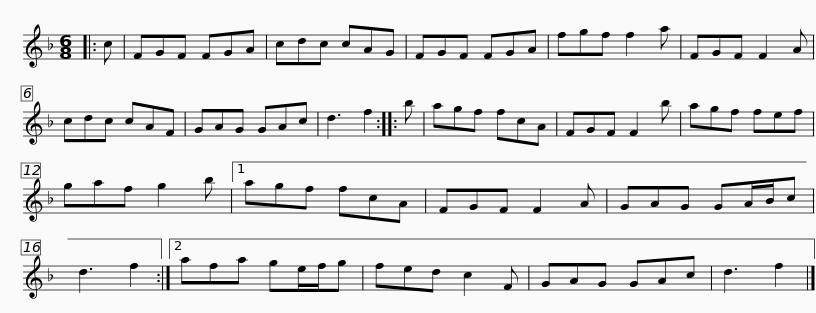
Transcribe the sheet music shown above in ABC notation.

X:1
L:1/8
M:6/8
I:linebreak $
K:F
V:1 treble
V:1
|: c | FGF FGA | cdc cAG | FGF FGA | fgf f2 a | %5
 FGF F2 A | cdc cAF | GAG GAc |$ d3 f2 :: b | %10
 agf fcA | FGF F2 b | agf fef | gaf g2 b |1 agf fcA | %15
 FGF F2 A |$ GAG GA/B/c | d3 f2 :|2 afa ge/f/g | fed c2 F | %20
 GAG GAc | d3 f2 |] %22
